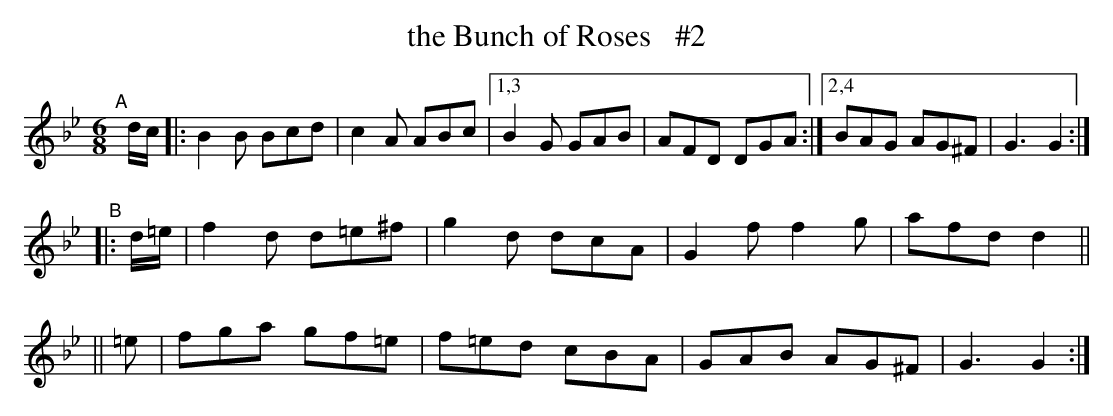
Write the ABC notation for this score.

X:1
T: the Bunch of Roses   #2
M: 6/8
L: 1/8
K: Gm
"^A"\
[|] d/c/ |: B2B Bcd | c2A ABc |[1,3 B2G GAB | AFD DGA :|[2,4 BAG AG^F | G3 G2 :|
"^B"\
|: d/=e/ | f2d d=e^f | g2d dcA | G2f f2g | afd d2 ||
||   =e  | fga gf=e | f=ed cBA | GAB AG^F | G3 G2 :|
